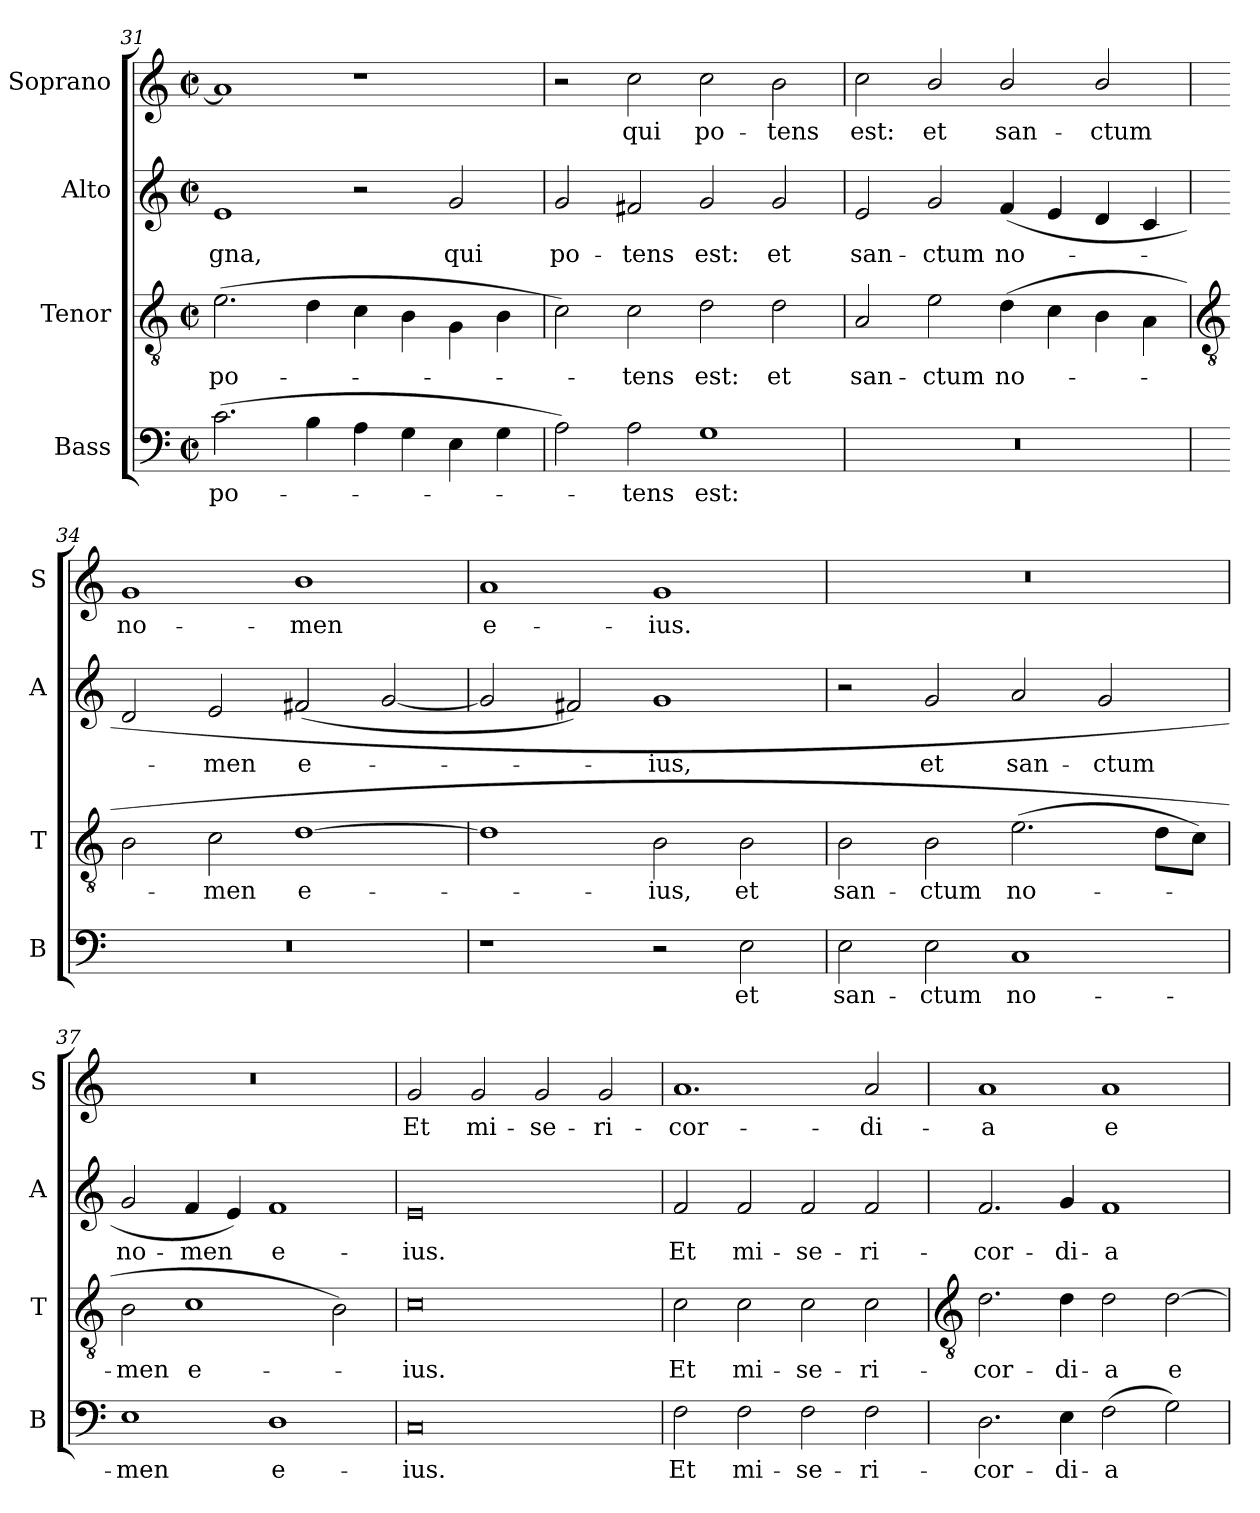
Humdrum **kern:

**kern	**text	**kern	**text	**kern	**text	**kern	**text
*part4	*part4	*part3	*part3	*part2	*part2	*part1	*part1
*staff4	*staff4	*staff3	*staff3	*staff2	*staff2	*staff1	*staff1
*I"Bass	*	*I"Tenor	*	*I"Alto	*	*I"Soprano	*
*I'B	*	*I'T	*	*I'A	*	*I'S	*
*clefF4	*	*clefGv2	*	*clefG2	*	*clefG2	*
*k[]	*	*k[]	*	*k[]	*	*k[]	*
*C:	*	*C:	*	*C:	*	*C:	*
*M4/2	*	*M4/2	*	*M4/2	*	*M4/2	*
*met(c|)	*	*met(c|)	*	*met(c|)	*	*met(c|)	*
=31	=31	=31	=31	=31	=31	=31	=31
!	!LO:LY:b	!	!LO:LY:b	!	!LO:LY:b	!	!
(>2.c	po-	(>2.e	po-	1e	gna,	1a]	.
4B	.	4d	.	.	.	.	.
4A	.	4c	.	2r	.	1r	.
4G	.	4B	.	.	.	.	.
!	!	!	!	!	!LO:LY:b	!	!
4E	.	4G\	.	2g	qui	.	.
4G	.	4B	.	.	.	.	.
=32	=32	=32	=32	=32	=32	=32	=32
!	!	!	!	!	!LO:LY:b	!	!
2A)	.	2c)	.	2g	po-	2r	.
!	!LO:LY:b	!	!LO:LY:b	!	!LO:LY:b	!	!LO:LY:b
2A	tens	2c	tens	2f#X	-tens	2cc	qui
!	!LO:LY:b	!	!LO:LY:b	!	!LO:LY:b	!	!LO:LY:b
1G	est:	2d	est:	2g	est:	2cc	po-
!	!	!	!LO:LY:b	!	!LO:LY:b	!	!LO:LY:b
.	.	2d	et	2g	et	2b	-tens
=33	=33	=33	=33	=33	=33	=33	=33
!	!	!	!LO:LY:b	!	!LO:LY:b	!	!LO:LY:b
0r	.	2A	san-	2e	san-	2cc	est:
!	!	!	!LO:LY:b	!	!LO:LY:b	!	!LO:LY:b
.	.	2e	-ctum	2g	-ctum	2b/	et
!	!	!	!LO:LY:b	!	!LO:LY:b	!	!LO:LY:b
.	.	(>4d	no-	(<4f	no-	2b/	san-
.	.	4c	.	4e	.	.	.
!	!	!	!	!	!	!	!LO:LY:b
.	.	4B	.	4d	.	2b/	-ctum
.	.	4A\	.	4c	.	.	.
!!LO:LB:g=z
=34	=34	=34	=34	=34	=34	=34	=34
*	*	*clefGv2	*	*	*	*	*
!	!	!	!	!	!	!	!LO:LY:b
0r	.	2B	.	2d	.	1g	no-
!	!	!	!LO:LY:b	!	!LO:LY:b	!	!
.	.	2c	men	2e	men	.	.
!	!	!	!LO:LY:b	!	!LO:LY:b	!	!LO:LY:b
.	.	[1d	e-	(<2f#X	e-	1b	-men
.	.	.	.	[2g	.	.	.
=35	=35	=35	=35	=35	=35	=35	=35
!	!	!	!	!	!	!	!LO:LY:b
1r	.	1d]	.	2g]	.	1a	e-
.	.	.	.	2f#X)	.	.	.
!	!	!	!LO:LY:b	!	!LO:LY:b	!	!LO:LY:b
2r	.	2B	ius,	1g	ius,	1g	-ius.
!	!LO:LY:b	!	!LO:LY:b	!	!	!	!
2E	et	2B	et	.	.	.	.
=36	=36	=36	=36	=36	=36	=36	=36
!	!LO:LY:b	!	!LO:LY:b	!	!	!	!
2E	san-	2B	san-	2r	.	0r	.
!	!LO:LY:b	!	!LO:LY:b	!	!LO:LY:b	!	!
2E	-ctum	2B	-ctum	2g	et	.	.
!	!LO:LY:b	!	!LO:LY:b	!	!LO:LY:b	!	!
1C	no-	(>2.e	no-	2a	san-	.	.
!	!	!	!	!	!LO:LY:b	!	!
.	.	.	.	2g	-ctum	.	.
.	.	8dL	.	.	.	.	.
.	.	8cJ)	.	.	.	.	.
=37	=37	=37	=37	=37	=37	=37	=37
!	!LO:LY:b	!	!LO:LY:b	!	!LO:LY:b	!	!
1E	-men	2B	men	2g	no-	0r	.
!	!	!	!LO:LY:b	!	!LO:LY:b	!	!
.	.	1c	e-	4f	-men	.	.
.	.	.	.	4e)	.	.	.
!	!LO:LY:b	!	!	!	!LO:LY:b	!	!
1D	e-	.	.	1f	e-	.	.
.	.	2B)	.	.	.	.	.
=38	=38	=38	=38	=38	=38	=38	=38
!	!LO:LY:b	!	!LO:LY:b	!	!LO:LY:b	!	!LO:LY:b
0C	-ius.	0c	ius.	0e	-ius.	2g	Et
!	!	!	!	!	!	!	!LO:LY:b
.	.	.	.	.	.	2g	mi-
!	!	!	!	!	!	!	!LO:LY:b
.	.	.	.	.	.	2g	-se-
!	!	!	!	!	!	!	!LO:LY:b
.	.	.	.	.	.	2g	-ri-
=39	=39	=39	=39	=39	=39	=39	=39
!	!LO:LY:b	!	!LO:LY:b	!	!LO:LY:b	!	!LO:LY:b
2F	Et	2c	Et	2f	Et	1.a	-cor-
!	!LO:LY:b	!	!LO:LY:b	!	!LO:LY:b	!	!
2F	mi-	2c	mi-	2f	mi-	.	.
!	!LO:LY:b	!	!LO:LY:b	!	!LO:LY:b	!	!
2F	-se-	2c	-se-	2f	-se-	.	.
!	!LO:LY:b	!	!LO:LY:b	!	!LO:LY:b	!	!LO:LY:b
2F	-ri-	2c	-ri-	2f	-ri-	2a	-di-
!!LO:LB:g=z
=40	=40	=40	=40	=40	=40	=40	=40
*	*	*clefGv2	*	*	*	*	*
!	!LO:LY:b	!	!LO:LY:b	!	!LO:LY:b	!	!LO:LY:b
2.D	-cor-	2.d	-cor-	2.f	-cor-	1a	-a
!	!LO:LY:b	!	!LO:LY:b	!	!LO:LY:b	!	!
4E	-di-	4d	-di-	4g	-di-	.	.
!	!LO:LY:b	!	!LO:LY:b	!	!LO:LY:b	!	!LO:LY:b
(>2F	-a	2d	-a	1f	-a	1a	e-
!	!	!	!LO:LY:b	!	!	!	!
2G)	.	[2d	e-	.	.	.	.
=	=	=	=	=	=	=	=
*-	*-	*-	*-	*-	*-	*-	*-
